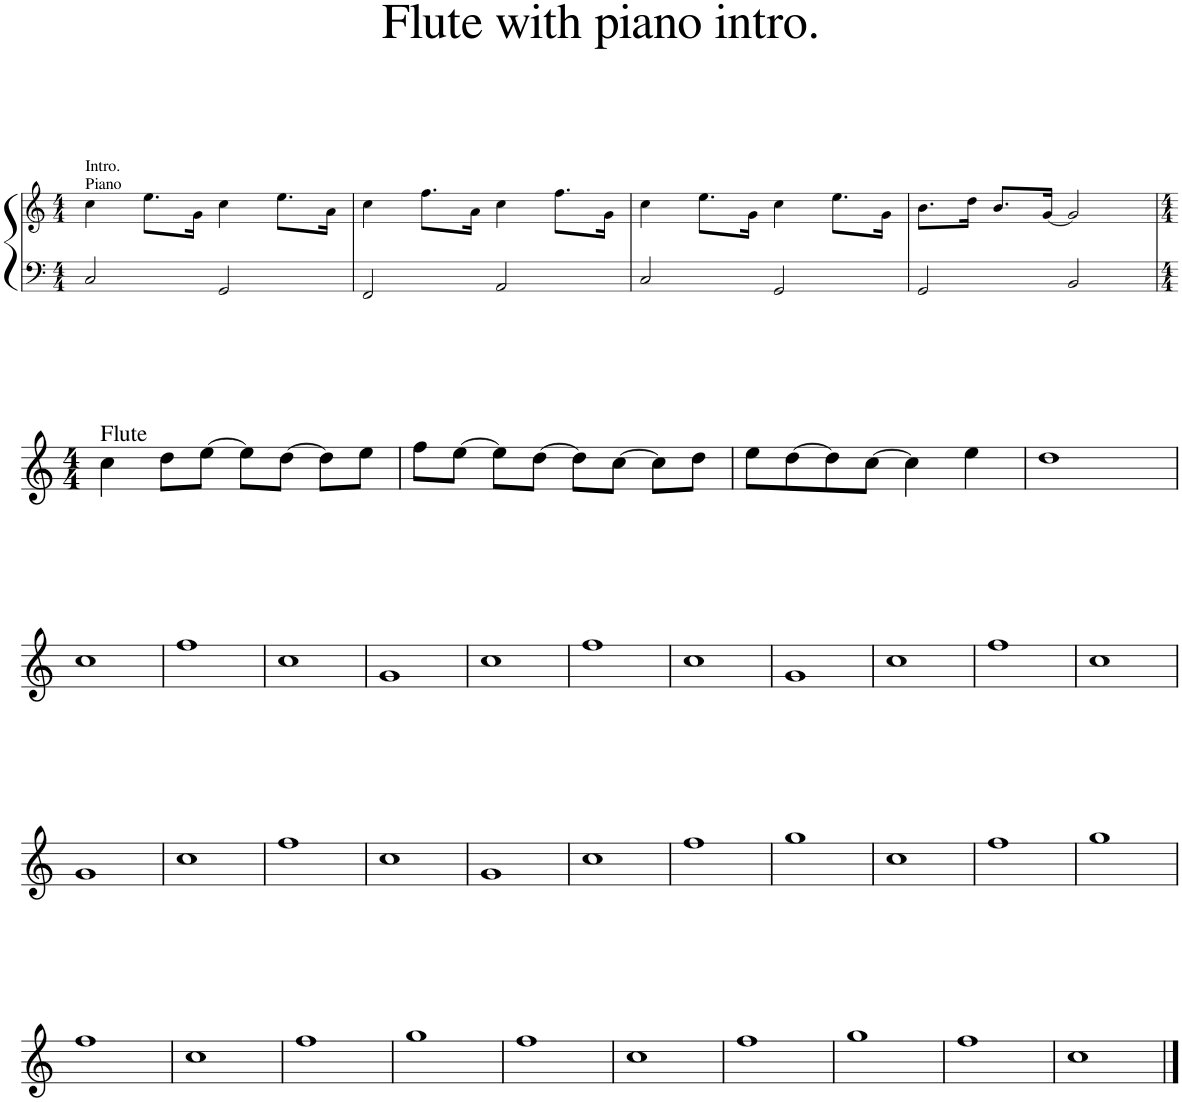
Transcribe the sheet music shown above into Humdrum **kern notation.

**kern	**kern	**kern
*part2	*part1	*part1
*staff3	*staff2	*staff1
*I"Flute	*I"Piano	*
*I'Fl	*I'Pno	*
*stria5	*stria5	*stria5
*clefG2	*clefF4	*clefG2
*k[]	*k[]	*k[]
*M4/4	*M4/4	*M4/4
=1	=1	=1
!	!	!LO:TX:a:t=Intro.
!	!	!LO:TX:a:t=Piano
1r	2C/	4cc\
.	.	8.ee\L
.	.	16g\Jk
.	2GG/	4cc\
.	.	8.ee\L
.	.	16a\Jk
=2	=2	=2
1r	2FF/	4cc\
.	.	8.ff\L
.	.	16a\Jk
.	2AA/	4cc\
.	.	8.ff\L
.	.	16g\Jk
=3	=3	=3
1r	2C/	4cc\
.	.	8.ee\L
.	.	16g\Jk
.	2GG/	4cc\
.	.	8.ee\L
.	.	16g\Jk
=4	=4	=4
1r	2GG/	8.b\L
.	.	16dd\Jk
.	.	8.b/L
.	.	[16g/Jk
.	2BB/	2g/]
!!LO:LB:g=z
=5	=5	=5
*M4/4	*M4/4	*M4/4
!LO:TX:a:t=Flute	!	!
4cc\	1r	1r
8dd\L	.	.
[8ee\J	.	.
8ee\L]	.	.
[8dd\J	.	.
8dd\L]	.	.
8ee\J	.	.
=6	=6	=6
8ff\L	1r	1r
[8ee\J	.	.
8ee\L]	.	.
[8dd\J	.	.
8dd\L]	.	.
[8cc\J	.	.
8cc\L]	.	.
8dd\J	.	.
=7	=7	=7
8ee\L	1r	1r
[8dd\	.	.
8dd\]	.	.
[8cc\J	.	.
4cc\]	.	.
4ee\	.	.
=8	=8	=8
1dd	1r	1r
!!LO:LB:g=z
=9	=9	=9
1cc	1r	1r
=10	=10	=10
1ff	1r	1r
=11	=11	=11
1cc	1r	1r
=12	=12	=12
1g	1r	1r
=13	=13	=13
1cc	1r	1r
=14	=14	=14
1ff	1r	1r
=15	=15	=15
1cc	1r	1r
=16	=16	=16
1g	1r	1r
=17	=17	=17
1cc	1r	1r
=18	=18	=18
1ff	1r	1r
=19	=19	=19
1cc	1r	1r
!!LO:LB:g=z
=20	=20	=20
1g	1r	1r
=21	=21	=21
1cc	1r	1r
=22	=22	=22
1ff	1r	1r
=23	=23	=23
1cc	1r	1r
=24	=24	=24
1g	1r	1r
=25	=25	=25
1cc	1r	1r
=26	=26	=26
1ff	1r	1r
=27	=27	=27
1gg	1r	1r
=28	=28	=28
1cc	1r	1r
=29	=29	=29
1ff	1r	1r
=30	=30	=30
1gg	1r	1r
!!LO:LB:g=z
=31	=31	=31
1ff	1r	1r
=32	=32	=32
1cc	1r	1r
=33	=33	=33
1ff	1r	1r
=34	=34	=34
1gg	1r	1r
=35	=35	=35
1ff	1r	1r
=36	=36	=36
1cc	1r	1r
=37	=37	=37
1ff	1r	1r
=38	=38	=38
1gg	1r	1r
=39	=39	=39
1ff	1r	1r
=40	=40	=40
1cc	1r	1r
==	==	==
*-	*-	*-
